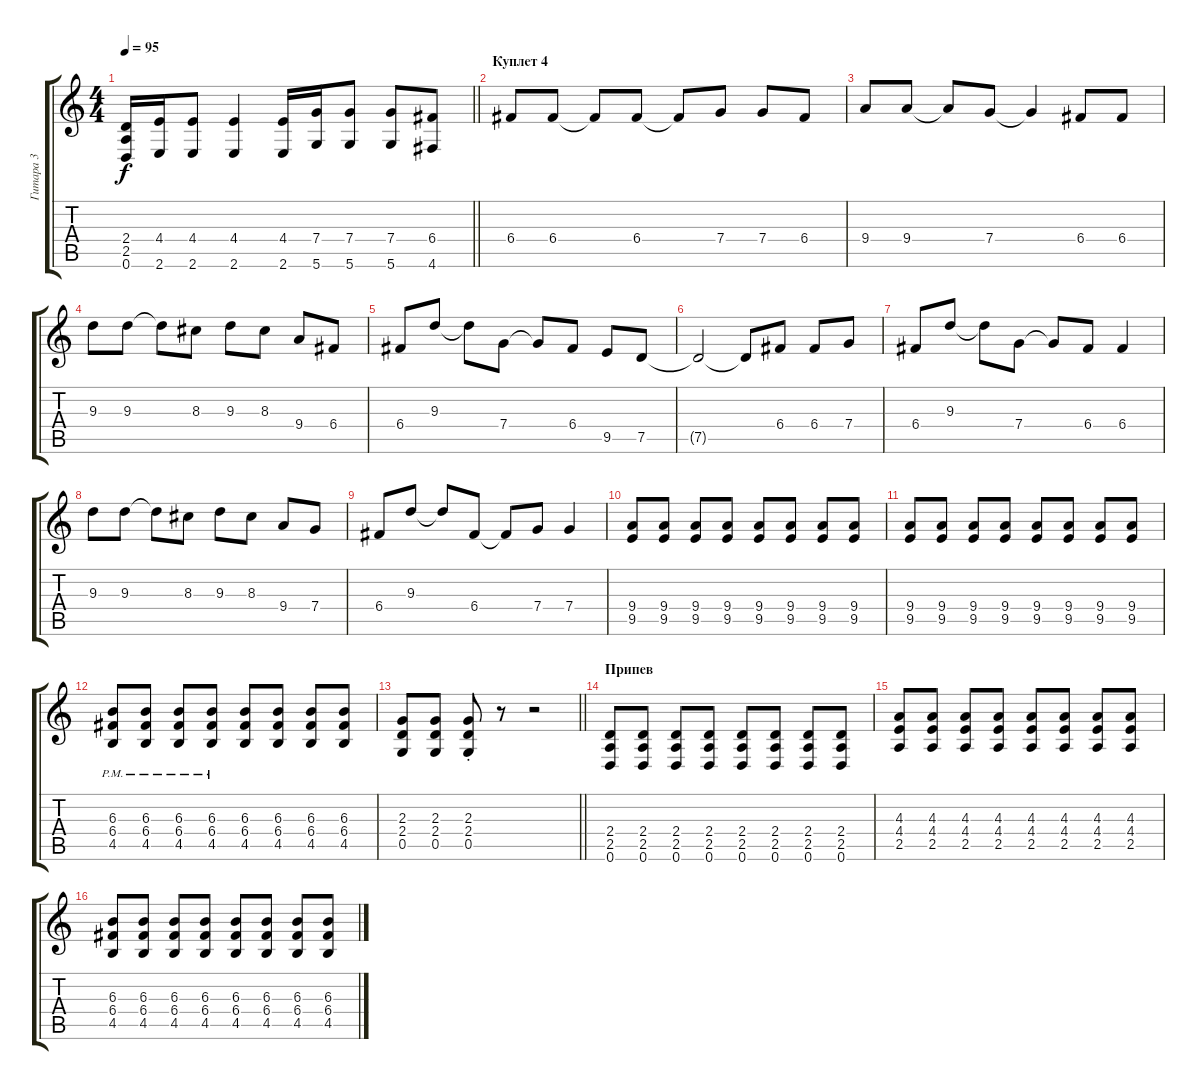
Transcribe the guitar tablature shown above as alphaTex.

\track ("Гитара 3" "Гитара 3") {instrument electricguitarclean}
\staff {score tabs}
\tuning (D4 A3 F3 C3 G2 D2) {hide}
\ts (4 4)
\tempo 95
\clef g2
\barLineRight lightlight
\ks c
(2.4 2.5 0.6).16{dy f} (4.4 2.6).16 (4.4 2.6).8 (4.4 2.6).4 (4.4 2.6).16 (7.4 5.6).16 (7.4 5.6).8 (7.4 5.6).8 (6.4 4.6).8 |
\section ("" "Куплет 4")
6.4.8{volume 7 balance 4 instrument electricguitarclean} 6.4.8 6.4{t}.8 6.4.8 6.4{t}.8 7.4.8 7.4.8 6.4.8 |
9.4.8 9.4.8 9.4{t}.8 7.4.8 7.4{t}.4 6.4.8 6.4.8 |
9.3.8 9.3.8 9.3{t}.8 8.3.8 9.3.8 8.3.8 9.4.8 6.4.8 |
6.4.8 9.3.8 9.3{t}.8 7.4.8 7.4{t}.8 6.4.8 9.5.8 7.5.8 |
7.5{t}.2 7.5{t}.8 6.4.8 6.4.8 7.4.8 |
6.4.8 9.3.8 9.3{t}.8 7.4.8 7.4{t}.8 6.4.8 6.4.4 |
9.3.8 9.3.8 9.3{t}.8 8.3.8 9.3.8 8.3.8 9.4.8 7.4.8 |
6.4.8 9.3.8 9.3{t}.8 6.4.8 6.4{t}.8 7.4.8 7.4.4 |
(9.4 9.5).8{instrument electricguitarclean} (9.4 9.5).8 (9.4 9.5).8 (9.4 9.5).8 (9.4 9.5).8 (9.4 9.5).8 (9.4 9.5).8 (9.4 9.5).8 |
(9.4 9.5).8 (9.4 9.5).8 (9.4 9.5).8 (9.4 9.5).8 (9.4 9.5).8 (9.4 9.5).8 (9.4 9.5).8 (9.4 9.5).8 |
(6.3{pm} 6.4{pm} 4.5{pm}).8{volume 13 balance 8 instrument electricguitarclean} (6.3{pm} 6.4{pm} 4.5{pm}).8 (6.3{pm} 6.4{pm} 4.5{pm}).8 (6.3{pm} 6.4{pm} 4.5{pm}).8 (6.3 6.4 4.5).8 (6.3 6.4 4.5).8 (6.3 6.4 4.5).8 (6.3 6.4 4.5).8 |
\barLineRight lightlight
(2.3 2.4 0.5).8 (2.3 2.4 0.5).8 (2.3{st} 2.4{st} 0.5{st}).8 r.8 r.2 |
\section ("" "Припев")
(2.4 2.5 0.6).8{volume 13} (2.4 2.5 0.6).8 (2.4 2.5 0.6).8 (2.4 2.5 0.6).8 (2.4 2.5 0.6).8 (2.4 2.5 0.6).8 (2.4 2.5 0.6).8 (2.4 2.5 0.6).8 |
(4.3 4.4 2.5).8 (4.3 4.4 2.5).8 (4.3 4.4 2.5).8 (4.3 4.4 2.5).8 (4.3 4.4 2.5).8 (4.3 4.4 2.5).8 (4.3 4.4 2.5).8 (4.3 4.4 2.5).8 |
(6.3 6.4 4.5).8 (6.3 6.4 4.5).8 (6.3 6.4 4.5).8 (6.3 6.4 4.5).8 (6.3 6.4 4.5).8 (6.3 6.4 4.5).8 (6.3 6.4 4.5).8 (6.3 6.4 4.5).8
